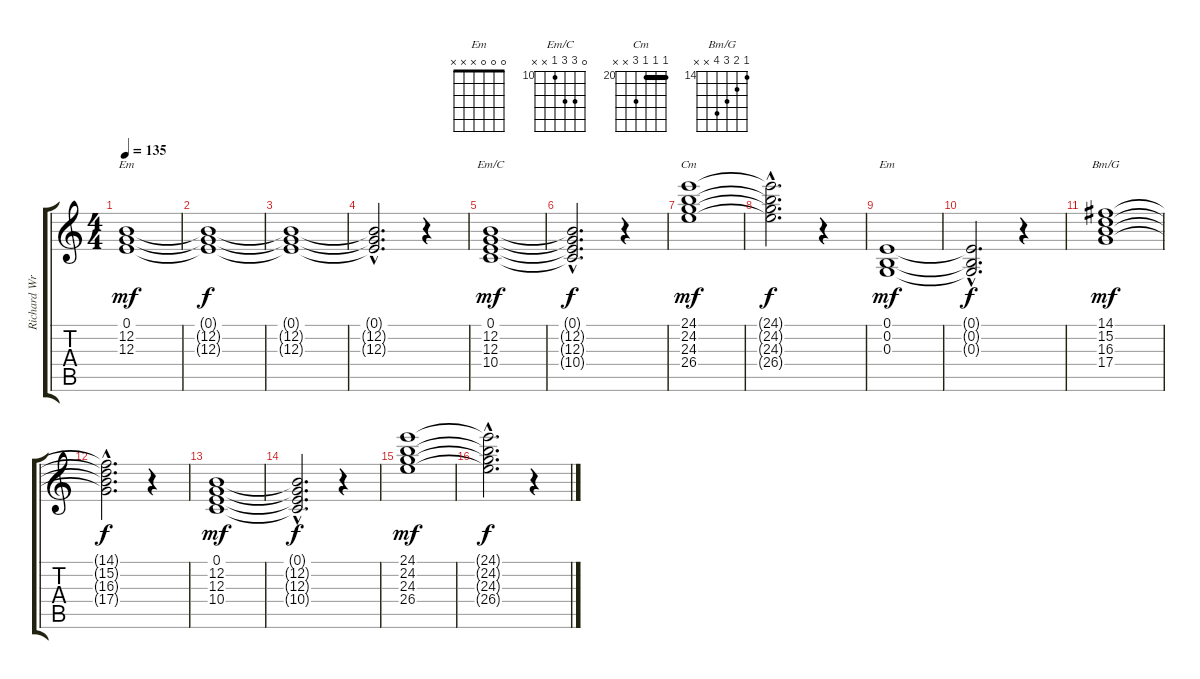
\track ("Richard Wright / Synths (strings)" "Richard Wr") {instrument stringensemble1}
\staff {score tabs}
\tuning (E4 B3 G3 D3 A2 E2) {hide}
\chord ("Em" 0 12 12 x x x) {firstfret 12}
\chord ("Em/C" 0 12 12 10 x x) {firstfret 10}
\chord ("Cm" 20 20 20 22 x x) {firstfret 20 barre 20}
\chord ("Em" 0 0 0 x x x)
\chord ("Bm/G" 14 15 16 17 x x) {firstfret 14}
\ts (4 4)
\tempo 135
\clef g2
\ks c
(0.1 12.2 12.3).1{ch "Em" dy mf} |
(0.1{t} 12.2{t} 12.3{t}).1{dy f} |
(0.1{t} 12.2{t} 12.3{t}).1 |
(0.1{hac t} 12.2{hac t} 12.3{hac t}).2{d} r.4 |
(0.1 12.2 12.3 10.4).1{ch "Em/C" dy mf} |
(0.1{hac t} 12.2{hac t} 12.3{hac t} 10.4{hac t}).2{d dy f} r.4 |
(24.1 24.2 24.3 26.4).1{ch "Cm" dy mf} |
(24.1{hac t} 24.2{hac t} 24.3{hac t} 26.4{hac t}).2{d dy f} r.4 |
(0.1 0.2 0.3).1{ch "Em" dy mf} |
(0.1{hac t} 0.2{hac t} 0.3{hac t}).2{d dy f} r.4 |
(14.1 15.2 16.3 17.4).1{ch "Bm/G" dy mf} |
(14.1{hac t} 15.2{hac t} 16.3{hac t} 17.4{hac t}).2{d dy f} r.4 |
(0.1 12.2 12.3 10.4).1{dy mf} |
(0.1{hac t} 12.2{hac t} 12.3{hac t} 10.4{hac t}).2{d dy f} r.4 |
(24.1 24.2 24.3 26.4).1{dy mf} |
(24.1{hac t} 24.2{hac t} 24.3{hac t} 26.4{hac t}).2{d dy f} r.4
